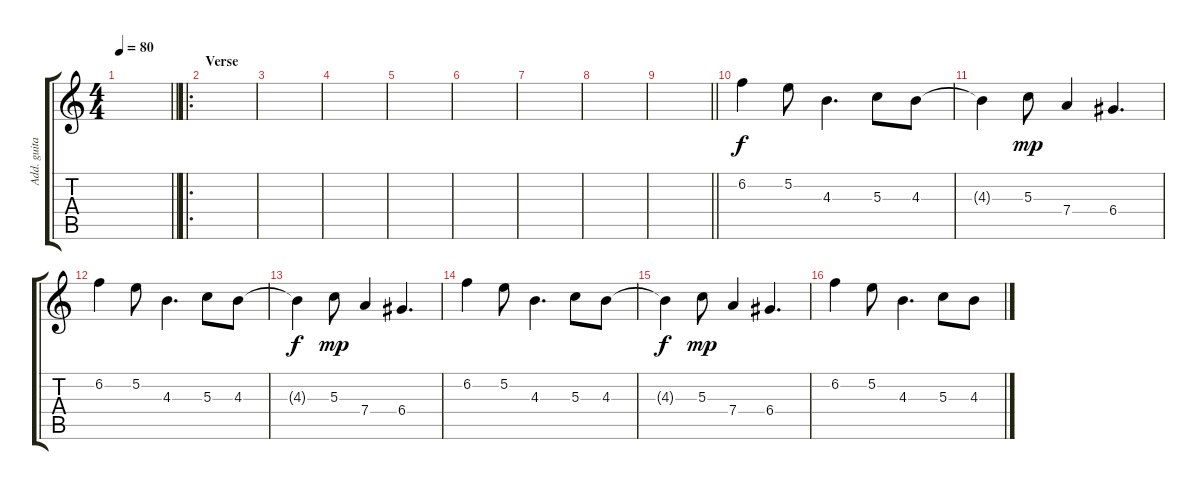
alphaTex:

\track ("Add. guitar I" "Add. guita") {instrument electricguitarclean}
\staff {score tabs}
\tuning (E4 B3 G3 D3 A2 E2) {hide}
\ts (4 4)
\tempo 80
\clef g2
\barLineRight lightlight
\ks c
|
\ro
\section ("" "Verse")
|
|
|
|
|
|
|
\barLineRight lightlight
|
\section ("" "")
6.2.4 5.2.8 4.3.4{d} 5.3.8 4.3.8 |
4.3{t}.4{dy f} 5.3.8{dy mp} 7.4.4 6.4.4{d} |
6.2.4 5.2.8 4.3.4{d} 5.3.8 4.3.8 |
4.3{t}.4{dy f} 5.3.8{dy mp} 7.4.4 6.4.4{d} |
6.2.4 5.2.8 4.3.4{d} 5.3.8 4.3.8 |
4.3{t}.4{dy f} 5.3.8{dy mp} 7.4.4 6.4.4{d} |
6.2.4 5.2.8 4.3.4{d} 5.3.8 4.3.8
